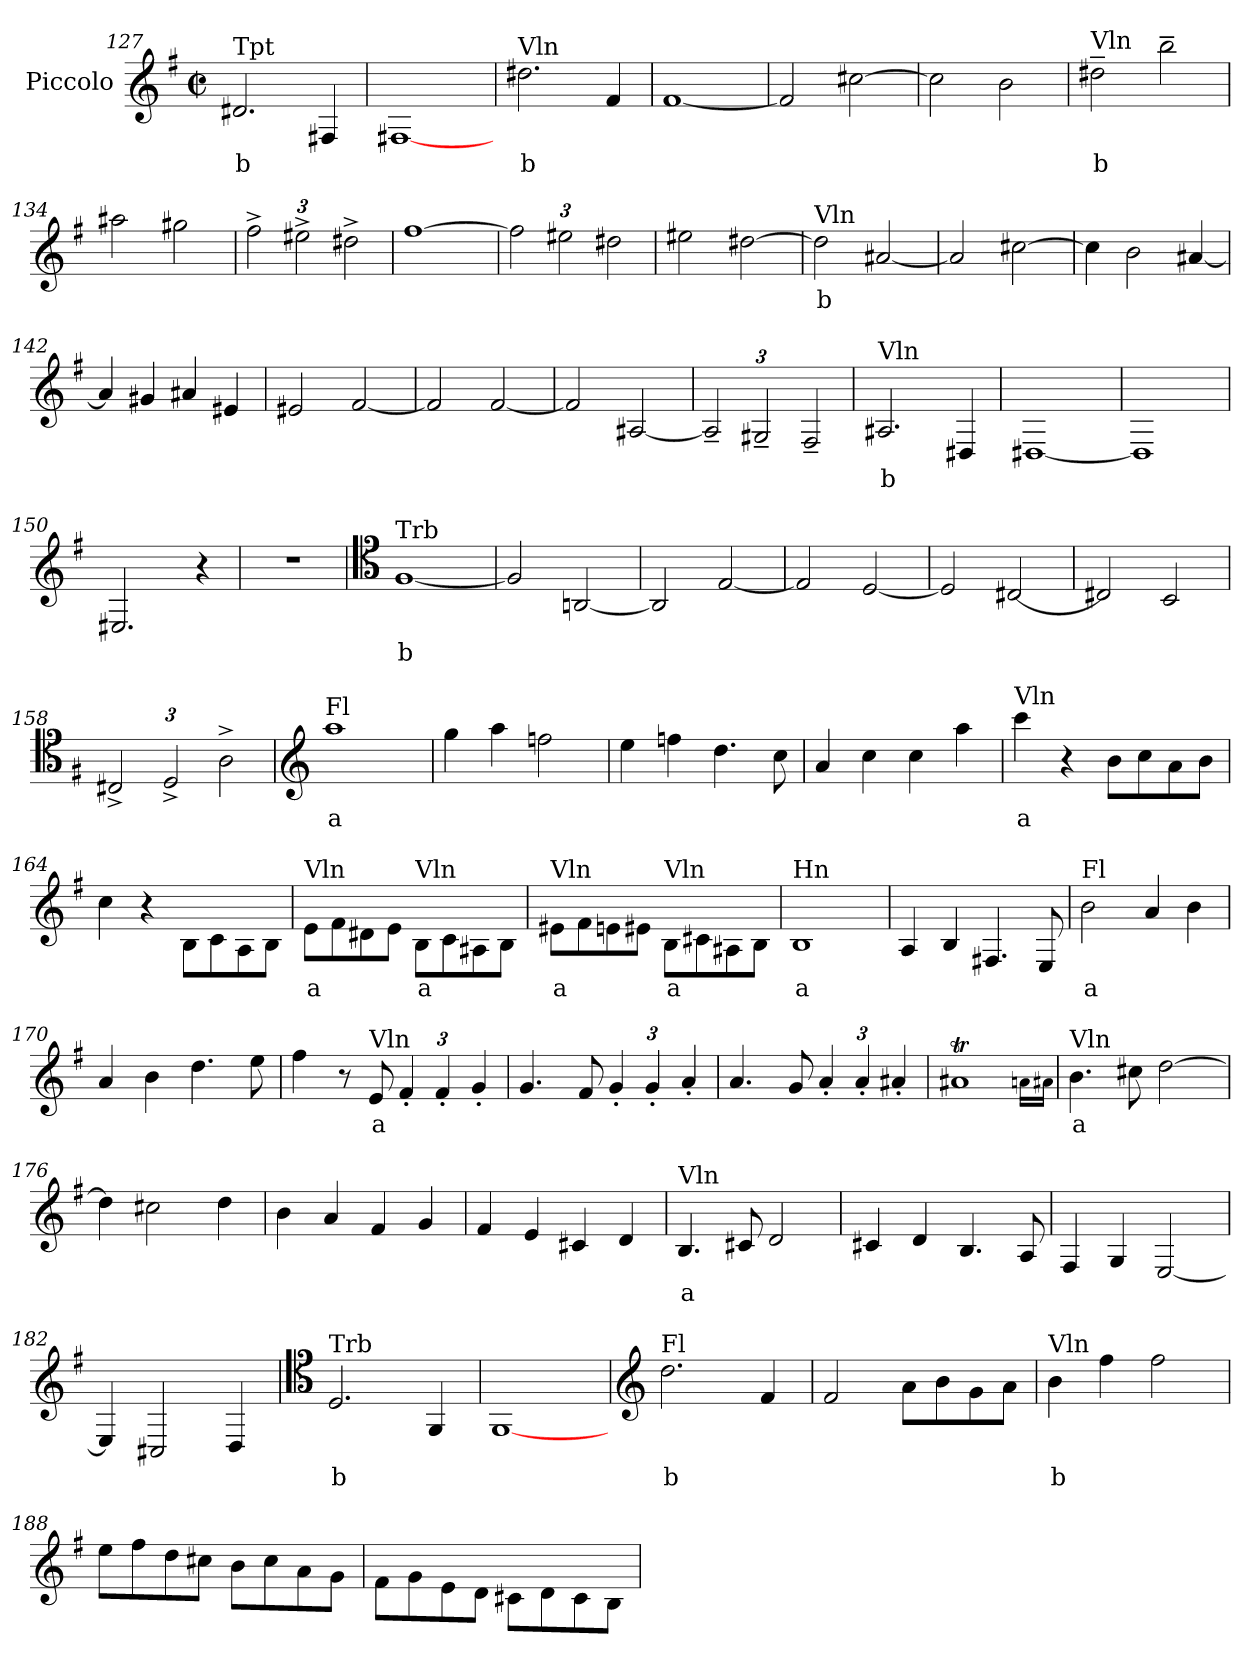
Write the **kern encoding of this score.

**kern	**text
*part1	*part1
*staff1	*staff1
*I"Piccolo	*
*I'Picc	*
*clefG2	*
*ITrd-7c-12	*
*k[f#]	*
*M2/2	*
*met(c|)	*
=127	=127
!LO:TX:a:t=Tpt	!
!	!LO:LY:color=#FF0000
2.dd#X	b
4f#X	.
=128	=128
[<1f#X	.
=129	=129
!LO:TX:a:t=Vln	!
!	!LO:LY:color=#FF0000
2.ddd#X	b
4ff#	.
=130	=130
[1ff#	.
!!LO:PB:g=z
=131	=131
2ff#]	.
[2ccc#X	.
=132	=132
2ccc#]	.
2bb	.
=133	=133
!LO:TX:a:t=Vln	!
!	!LO:LY:color=#FF0000
2ddd#X~	b
2bbb~	.
=134	=134
2aaa#X	.
2ggg#X	.
=135	=135
*Xbrackettup	*
3fff#^	.
3eee#i^	.
3ddd#X^	.
=136	=136
[1fff#	.
=137	=137
3fff#]	.
3eee#X	.
3ddd#X	.
=138	=138
2eee#X	.
[2ddd#X	.
=139	=139
!LO:TX:a:t=Vln	!
!	!LO:LY:color=#FF0000
2ddd#]	b
[2aa#X	.
=140	=140
2aa#]	.
[2ccc#X	.
=141	=141
4ccc#]	.
2bb	.
[4aa#X	.
=142	=142
4aa#]	.
4gg#X	.
4aa#X	.
4ee#X	.
!!LO:PB:g=z
=143	=143
2ee#X	.
[2ff#	.
=144	=144
2ff#]	.
[2ff#	.
=145	=145
2ff#]	.
[2a#X	.
=146	=146
3a#~]	.
3g#X~	.
3f#~	.
=147	=147
!LO:TX:a:t=Vln	!
!	!LO:LY:color=#FF0000
2.a#X	b
4d#X	.
=148	=148
[1d#X	.
=149	=149
1d#]	.
=150	=150
2.e#X	.
4r	.
!!LO:PB:g=z
=151	=151
*MM264	*
1r	.
=152	=152
*clefC4	*
!LO:TX:a:t=Trb	!
!	!LO:LY:color=#FF0000
[1f#	b
=153	=153
2f#]	.
[2An	.
=154	=154
2A]	.
[2e	.
=155	=155
2e]	.
[2d	.
=156	=156
2d]	.
[2c#X	.
=157	=157
2c#X]	.
2B	.
=158	=158
3c#X^	.
3d^	.
3a^	.
=159	=159
*clefG2	*
!LO:TX:a:t=Fl	!
!	!LO:LY:color=#FF0000
1aaa	a
=160	=160
4ggg	.
4aaa	.
2fffn	.
=161	=161
4eee	.
4fffn	.
4.ddd	.
8ccc	.
!!LO:PB:g=z
=162	=162
4aa	.
4ccc	.
4ccc	.
4aaa	.
=163	=163
!LO:TX:a:t=Vln	!
!	!LO:LY:color=#FF0000
4cccc	a
4r	.
8bb\L	.
8ccc\	.
8aa\	.
8bb\J	.
=164	=164
4ccc	.
4r	.
8b\L	.
8cc\	.
8a\	.
8b\J	.
=165	=165
!LO:TX:a:t=Vln	!
!	!LO:LY:color=#FF0000
8ee\L	a
8ff#\	.
8dd#X\	.
8ee\J	.
!LO:TX:a:t=Vln	!
!	!LO:LY:color=#FF0000
8b\L	a
8cc\	.
8a#X\	.
8b\J	.
=166	=166
!LO:TX:a:t=Vln	!
!	!LO:LY:color=#FF0000
8ee#X\L	a
8ff#\	.
8een\	.
8ee#X\J	.
!LO:TX:a:t=Vln	!
!	!LO:LY:color=#FF0000
8b\L	a
8cc#X\	.
8a#X\	.
8b\J	.
=167	=167
!LO:TX:a:t=Hn	!
!	!LO:LY:color=#FF0000
1b	a
=168	=168
4a	.
4b	.
4.f#X	.
8e	.
=169	=169
!LO:TX:a:t=Fl	!
!	!LO:LY:color=#FF0000
2bb	a
4aa	.
4bb	.
!!LO:PB:g=z
=170	=170
4aa	.
4bb	.
4.ddd	.
8eee	.
=171	=171
4fff#	.
8r	.
!LO:TX:a:t=Vln	!
!	!LO:LY:color=#FF0000
8ee	a
6ff#'	.
6ff#'	.
6gg'	.
=172	=172
4.gg	.
8ff#	.
6gg'	.
6gg'	.
6aa'	.
=173	=173
4.aa	.
8gg	.
6aa'	.
6aa'	.
6aa#X'	.
=174	=174
1aa#Xt	.
16qaan\LL	.
16qaa#X\JJ	.
=175	=175
!LO:TX:a:t=Vln	!
!	!LO:LY:color=#FF0000
4.bb	a
8ccc#X	.
[2ddd	.
=176	=176
4ddd]	.
2ccc#X	.
4ddd	.
=177	=177
4bb	.
4aa	.
4ff#	.
4gg	.
=178	=178
4ff#	.
4ee	.
4cc#X	.
4dd	.
=179	=179
!LO:TX:a:t=Vln	!
!	!LO:LY:color=#FF0000
4.b	a
8cc#X	.
2dd	.
!!LO:PB:g=z
=180	=180
4cc#X	.
4dd	.
4.b	.
8a	.
=181	=181
4f#	.
4g	.
[2e	.
=182	=182
4e]	.
2c#X	.
4d	.
=183	=183
*clefC4	*
!LO:TX:a:t=Trb	!
!	!LO:LY:color=#FF0000
2.d	b
4F#	.
=184	=184
[1F#	.
=185	=185
*clefG2	*
!LO:TX:a:t=Fl	!
!	!LO:LY:color=#FF0000
2.ddd	b
4ff#	.
=186	=186
2ff#	.
8aa\L	.
8bb\	.
8gg\	.
8aa\J	.
=187	=187
!LO:TX:a:t=Vln	!
!	!LO:LY:color=#FF0000
4bb	b
4fff#	.
2fff#	.
=188	=188
8eee\L	.
8fff#\	.
8ddd\	.
8ccc#X\J	.
8bb\L	.
8ccc#\	.
8aa\	.
8gg\J	.
!!LO:PB:g=z
=189	=189
8ff#\L	.
8gg\	.
8ee\	.
8dd\J	.
8cc#X\L	.
8dd\	.
8cc#\	.
8b\J	.
=	=
*-	*-
